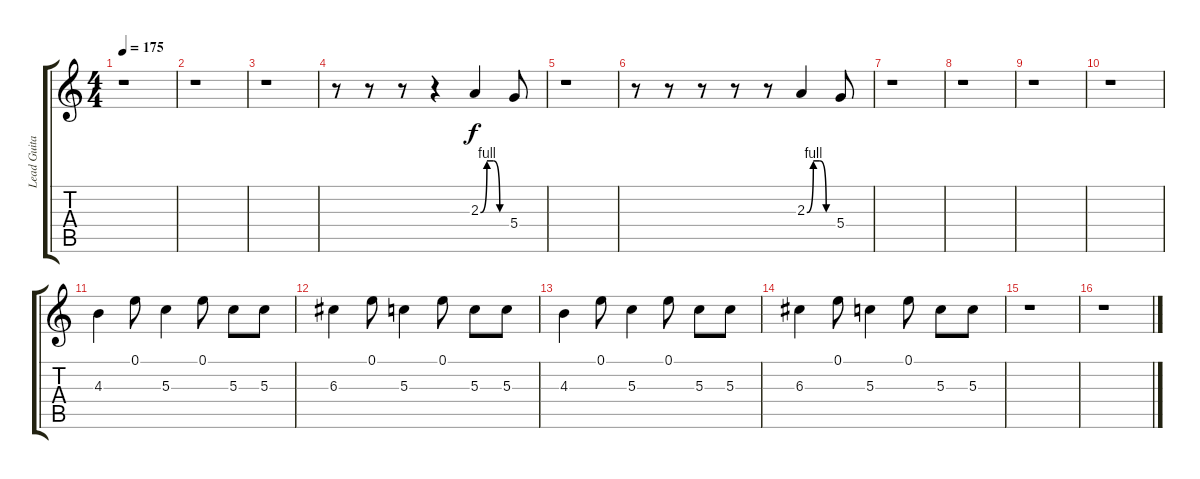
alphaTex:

\track ("Lead Guitar" "Lead Guita") {instrument overdrivenguitar}
\staff {score tabs}
\tuning (E4 B3 G3 D3 A2 E2) {hide}
\ts (4 4)
\tempo 175
\clef g2
\ks c
r.1{dy f} |
r.1 |
r.1 |
r.8 r.8 r.8 r.4 2.3{be (custom 0 0 15 4 30 4 45 0 60 0)}.4 5.4.8 |
r.1 |
r.8 r.8 r.8 r.8 r.8 2.3{be (custom 0 0 15 4 30 4 45 0 60 0)}.4 5.4.8 |
r.1 |
r.1 |
r.1 |
r.1 |
4.3.4 0.1.8 5.3.4 0.1.8 5.3.8 5.3.8 |
6.3.4 0.1.8 5.3.4 0.1.8 5.3.8 5.3.8 |
4.3.4 0.1.8 5.3.4 0.1.8 5.3.8 5.3.8 |
6.3.4 0.1.8 5.3.4 0.1.8 5.3.8 5.3.8 |
r.1 |
r.1
